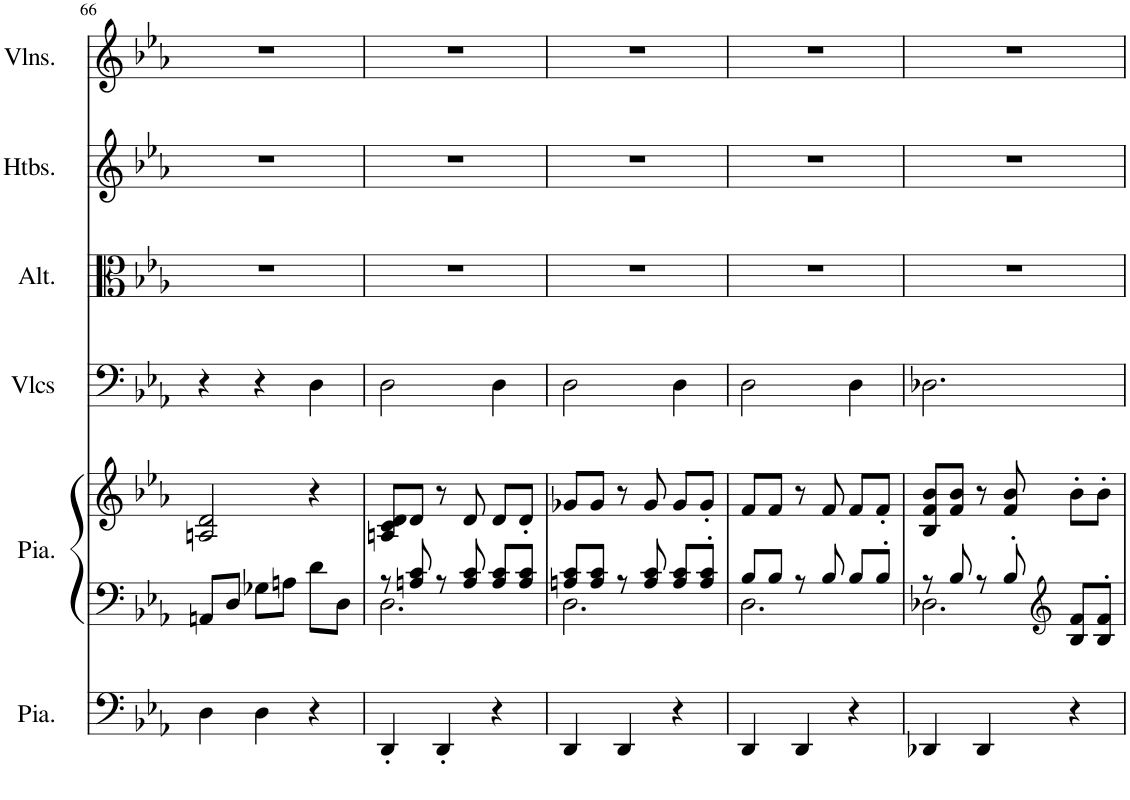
**kern	**kern	**kern	**kern	**kern	**kern	**kern
*part6	*part5	*part5	*part4	*part3	*part2	*part1
*staff7	*staff6	*staff5	*staff4	*staff3	*staff2	*staff1
*I"Piano, Pedals	*I"Piano, Organ	*	*I"Violoncelles, Bass	*I"Altos, Tenor	*I"Hautbois, Alto	*I"Violons, Soprano
*I'Pia.	*I'Pia.	*	*I'Vlcs	*I'Alt.	*I'Htbs.	*I'Vlns.
!!LO:PB:g=z
*clefF4	*clefF4	*clefG2	*clefF4	*clefC3	*clefG2	*clefG2
*k[b-e-a-]	*k[b-e-a-]	*k[b-e-a-]	*k[b-e-a-]	*k[b-e-a-]	*k[b-e-a-]	*k[b-e-a-]
*M3/4	*M3/4	*M3/4	*M3/4	*M3/4	*M3/4	*M3/4
=66	=66	=66	=66	=66	=66	=66
4D\	8AAn/L	2An/ 2d/	4r	2.r	2.r	2.r
.	8D/J	.	.	.	.	.
4D\	8G-X\L	.	4r	.	.	.
.	8An\J	.	.	.	.	.
4r	8d\L	4r	4D\	.	.	.
.	8D\J	.	.	.	.	.
=67	=67	=67	=67	=67	=67	=67
*	*^	*	*	*	*	*
4DD'/	8r	2.D\	8An/ 8c/ 8d/L	2D\	2.r	2.r	2.r
.	8An/ 8c/	.	8d/J	.	.	.	.
4DD'/	8r	.	8r	.	.	.	.
.	8A/ 8c/	.	8d/	.	.	.	.
4r	8A/ 8c/L	.	8d/L	4D\	.	.	.
.	8A/ 8c/J	.	8d'/J	.	.	.	.
=68	=68	=68	=68	=68	=68	=68	=68
4DD/	8An/ 8c/L	2.D\	8g-X/L	2D\	2.r	2.r	2.r
.	8A/ 8c/J	.	8g-/J	.	.	.	.
4DD/	8r	.	8r	.	.	.	.
.	8A/ 8c/	.	8g-/	.	.	.	.
4r	8A/ 8c/L	.	8g-/L	4D\	.	.	.
.	8A/' 8c/'J	.	8g-'/J	.	.	.	.
=69	=69	=69	=69	=69	=69	=69	=69
4DD/	8B-/L	2.D\	8f/L	2D\	2.r	2.r	2.r
.	8B-/J	.	8f/J	.	.	.	.
4DD/	8r	.	8r	.	.	.	.
.	8B-/	.	8f/	.	.	.	.
4r	8B-/L	.	8f/L	4D\	.	.	.
.	8B-'/J	.	8f'/J	.	.	.	.
=70	=70	=70	=70	=70	=70	=70	=70
4DD-X/	8r	2.D-X\	8B-/ 8f/ 8b-/L	2.D-X\	2.r	2.r	2.r
.	8B-/	.	8f/ 8b-/J	.	.	.	.
4DD-/	8r	.	8r	.	.	.	.
.	8B-'/	.	8f/ 8b-/	.	.	.	.
*	*clefG2	*	*	*	*	*	*
4r	8B-/ 8f/L	.	8b-'\L	.	.	.	.
.	8B-/' 8f/'J	.	8b-'\J	.	.	.	.
*	*v	*v	*	*	*	*	*
=	=	=	=	=	=	=
*-	*-	*-	*-	*-	*-	*-
